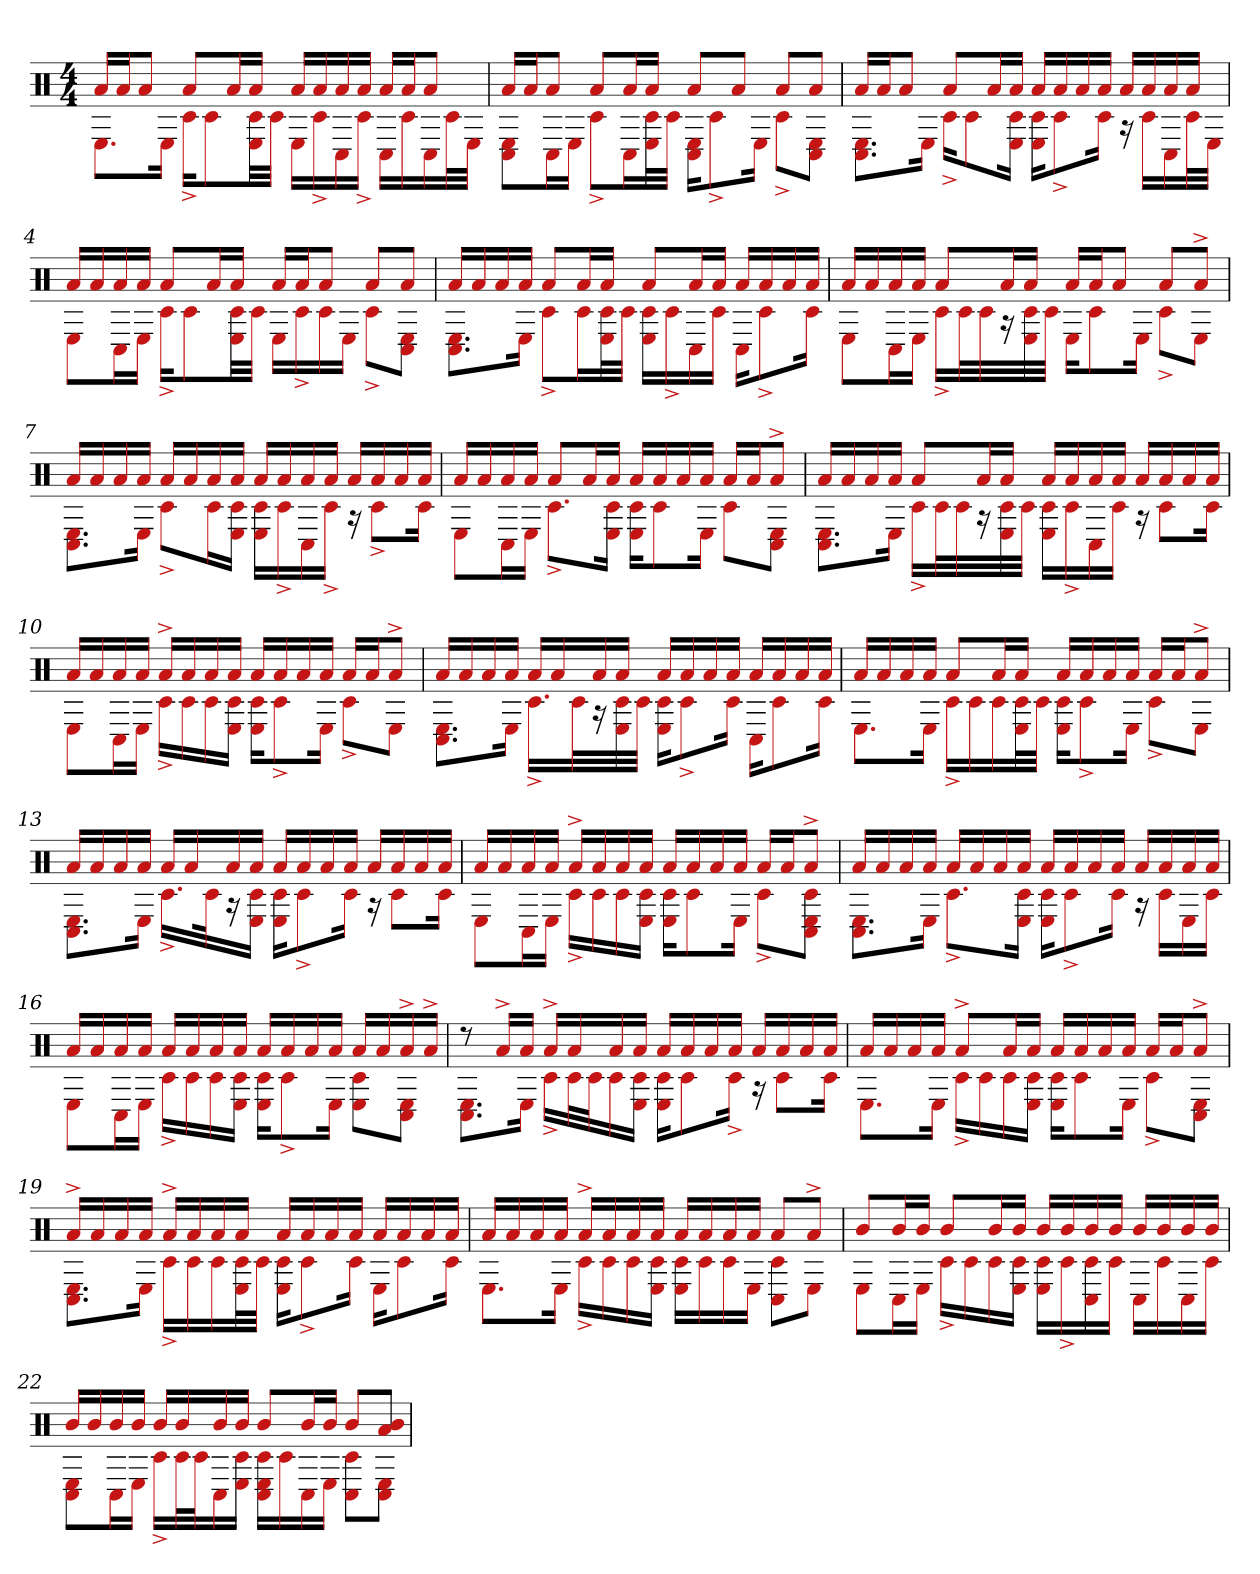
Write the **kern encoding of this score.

**kern
*part1
*staff1
*clefX
*k[]
*M4/4
=1
*^
16aLL	8.EL
16aJ	.
8aJ	.
.	16EJk
8aL	16c#^KL
.	8c#
16aL	.
16aJJ	32c# 32ELL
.	32c#JJJ
16aLL	16ELL
16a	16c#^
16a	16C#
16aJJ	16c#^JJ
16aLL	16C#LL
16aJ	16c#
8aJ	16C#
.	32c#L
.	32EJJJ
=2	=2
16aLL	8C# 8EL
16aJ	.
8aJ	16C#L
.	16EJJ
8aL	8c#^L
16aL	16C#L
16aJJ	32c# 32EL
.	32c#JJJ
8aL	16C# 16EKL
.	8c#^
8aJ	.
.	16EJk
8aL	8c#^L
8aJ	8C# 8EJ
=3	=3
16aLL	8.C# 8.EL
16aJ	.
8aJ	.
.	16EJk
8aL	16c#^KL
.	8c#
16aL	.
16aJJ	16E 16c#Jk
16aLL	16E 16c#KL
16a	8c#^
16a	.
16aJJ	16c#Jk
16aLL	16r
16a	16c#LL
16a	16C#
16aJJ	32c#L
.	32EJJJ
=4	=4
16aLL	8EL
16a	.
16a	16C#L
16aJJ	16EJJ
8aL	16c#^KL
.	8c#
16aL	.
16aJJ	32c# 32ELL
.	32c#JJJ
16aLL	16ELL
16aJ	16c#^
8aJ	16c#
.	16EJJ
8aL	8c#^L
8aJ	8C# 8EJ
=5	=5
16aLL	8.C# 8.EL
16a	.
16a	.
16aJJ	16EJk
8aL	8c#^L
16aL	16c#L
16aJJ	32c# 32EL
.	32c#JJJ
8aL	16E 16c#LL
.	16c#^
16aL	16C#
16aJJ	16c#JJ
16aLL	16C#KL
16a	8c#^
16a	.
16aJJ	16c#Jk
=6	=6
16aLL	8EL
16a	.
16a	16C#L
16aJJ	16EJJ
8aL	16c#^LL
.	32c#L
.	32c#
16aL	16r
16aJJ	32E 32c#
.	32c#JJJ
16aLL	16EKL
16aJ	8c#
8aJ	.
.	16EJk
8aL	8c#^L
8a^J	8EJ
=7	=7
16aLL	8.C# 8.EL
16a	.
16a	.
16aJJ	16EJk
16aLL	8c#^L
16a	.
16a	16c#L
16aJJ	16E 16c#JJ
16aLL	16c# 16ELL
16a	16c#^
16a	16C#
16aJJ	16c#^JJ
16aLL	16r
16a	8c#^L
16a	.
16aJJ	16c#Jk
=8	=8
16aLL	8EL
16a	.
16a	16C#L
16aJJ	16EJJ
8aL	8.c#^L
16aL	.
16aJJ	16E 16c#Jk
16aLL	16c# 16EKL
16a	8c#
16a	.
16aJJ	16EJk
16aLL	8c#L
16aJ	.
8a^J	8C# 8EJ
=9	=9
16aLL	8.C# 8.EL
16a	.
16a	.
16aJJ	16EJk
8aL	16c#^LL
.	32c#L
.	32c#
16aL	16r
16aJJ	32c# 32E
.	32c#JJJ
16aLL	16c# 16ELL
16a	16c#^
16a	16C#
16aJJ	16c#JJ
16aLL	16r
16a	8c#L
16a	.
16aJJ	16c#Jk
=10	=10
16aLL	8EL
16a	.
16a	16C#L
16aJJ	16EJJ
16a^LL	16c#^LL
16a	16c#
16a	16c#
16aJJ	16E 16c#JJ
16aLL	16E 16c#KL
16a	8c#^
16a	.
16aJJ	16EJk
16aLL	8c#^L
16aJ	.
8a^J	8EJ
=11	=11
16aLL	8.C# 8.EL
16a	.
16a	.
16aJJ	16EJk
16aLL	16.c#^LL
16a	.
.	32c#L
16a	16r
16aJJ	32c# 32E
.	32c#JJJ
16aLL	16c# 16EKL
16a	8c#^
16a	.
16aJJ	16c#Jk
16aLL	16C#KL
16a	8c#
16a	.
16aJJ	16c#Jk
=12	=12
16aLL	8.EL
16a	.
16a	.
16aJJ	16EJk
8aL	16c#^LL
.	16c#
16aL	16c#
16aJJ	32c# 32EL
.	32c#JJJ
16aLL	16E 16c#KL
16a	8c#^
16a	.
16aJJ	16EJk
16aLL	8c#^L
16aJ	.
8a^J	8EJ
=13	=13
16aLL	8.C# 8.EL
16a	.
16a	.
16aJJ	16EJk
16aLL	16.c#^LL
16a	.
.	32c#k
16a	16r
16aJJ	16E 16c#JJ
16aLL	16c# 16EKL
16a	8c#^
16a	.
16aJJ	16c#Jk
16aLL	16r
16a	8c#L
16a	.
16aJJ	16c#Jk
=14	=14
16aLL	8EL
16a	.
16a	16C#L
16aJJ	16EJJ
16a^LL	16c#^LL
16a	16c#
16a	16c#
16aJJ	16E 16c#JJ
16aLL	16c# 16EKL
16a	8c#
16a	.
16aJJ	16EJk
16aLL	8c#^L
16aJ	.
8a^J	8C# 8E 8c#J
=15	=15
16aLL	8.C# 8.EL
16a	.
16a	.
16aJJ	16EJk
16aLL	8.c#^L
16a	.
16a	.
16aJJ	16E 16c#Jk
16aLL	16c# 16EKL
16a	8c#^
16a	.
16aJJ	16c#Jk
16aLL	16r
16a	16c#LL
16a	16E
16aJJ	16c#JJ
=16	=16
16aLL	8EL
16a	.
16a	16C#L
16aJJ	16EJJ
16aLL	16c#^LL
16a	16c#
16a	16c#
16aJJ	16E 16c#JJ
16aLL	16c# 16EKL
16a	8c#^
16a	.
16aJJ	16EJk
16aLL	8E 8c#L
16a	.
16a^	8C# 8EJ
16a^JJ	.
=17	=17
8r	8.E 8.C#L
16a^LL	.
16aJJ	16EJk
16a^LL	16c#^LL
16a	32c#L
.	32c#J
16a	16c#
16aJJ	16E 16c#JJ
16aLL	16c# 16EKL
16a	8c#
16a	.
16aJJ	16c#^Jk
16aLL	16r
16a	8c#L
16a	.
16aJJ	16c#Jk
=18	=18
16aLL	8.EL
16a	.
16a	.
16aJJ	16EJk
8a^L	16c#^LL
.	16c#
16aL	16c#
16aJJ	16E 16c#JJ
16aLL	16c# 16EKL
16a	8c#
16a	.
16aJJ	16EJk
16aLL	8c#^L
16aJ	.
8a^J	8C# 8EJ
=19	=19
16a^LL	8.C# 8.EL
16a	.
16a	.
16aJJ	16EJk
16a^LL	16c#^LL
16a	16c#
16a	16c#
16aJJ	32c# 32EL
.	32c#JJJ
16aLL	16c# 16EKL
16a	8c#^
16a	.
16aJJ	16c#Jk
16aLL	16EKL
16a	8c#
16a	.
16aJJ	16c#Jk
=20	=20
16aLL	8.EL
16a	.
16a	.
16aJJ	16EJk
16a^LL	16c#^LL
16a	16c#
16a	16c#
16aJJ	16E 16c#JJ
16aLL	16E 16c#LL
16a	16c#
16a	16c#
16aJJ	16EJJ
8aL	8C# 8c#L
8a^J	8EJ
=21	=21
8bL	8EL
16bL	16C#L
16bJJ	16EJJ
8bL	16c#^LL
.	16c#
16bL	16c#
16bJJ	16E 16c#JJ
16bLL	16c# 16ELL
16b	16c#^
16b	16C# 16c#
16bJJ	16c#JJ
16bLL	16C#LL
16b	16c#
16b	16C#
16bJJ	16c#JJ
=22	=22
16bLL	8C# 8EL
16b	.
16b	16C#L
16bJJ	16EJJ
16bLL	16c#^LL
16b	32c#L
.	32c#J
16b	16C#
16bJJ	16c# 16EJJ
8bL	16C# 16E 16c#LL
.	16c#
16bL	16C#
16bJJ	16EJJ
8bL	8C# 8c#L
8a 8bJ	8C# 8EJ
*v	*v
=
*-
